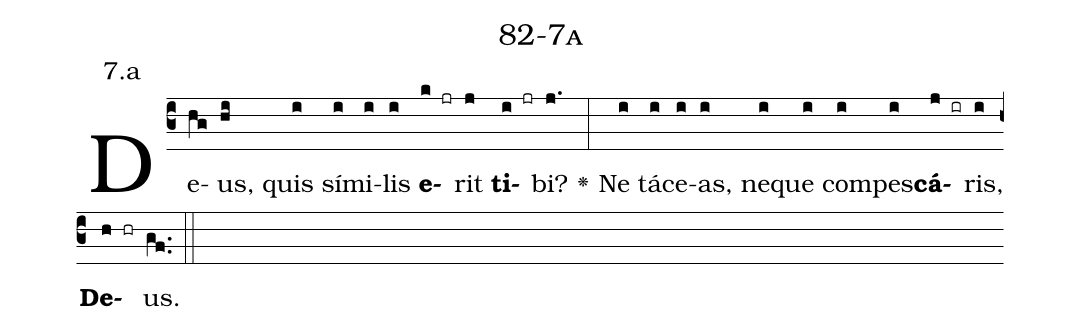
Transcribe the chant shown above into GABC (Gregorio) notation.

name: 82-7a;
annotation: 7.a;
%%
(c3)De(hg)us,(hi) quis(i) sí(i)mi(i)lis(i) <b>e</b>(k jr)rit(j) <b>ti</b>(i jr)bi?(j.) <v>\greheightstar</v>(:) Ne(i) tá(i)ce(i)as,(i) ne(i)que(i) com(i)pes(i)<b>cá</b>(j ir)ris,(i) <b>De</b>(h hr)us.(gf..) (::)


%E(i) u(i) o(j) u(i) a(h) e.(gf..) (::)
